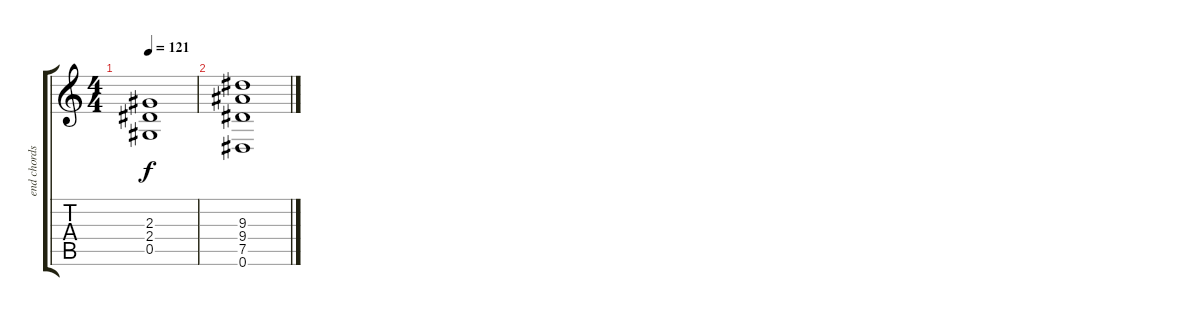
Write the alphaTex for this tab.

\track ("end chords" "end chords") {instrument overdrivenguitar}
\staff {score tabs}
\tuning (Eb4 Bb3 Gb3 Db3 Ab2 Eb2) {hide}
\ts (4 4)
\tempo 121
\clef g2
\ks c
(2.3 2.4 0.5).1{dy f} |
(9.3 9.4 7.5 0.6).1
